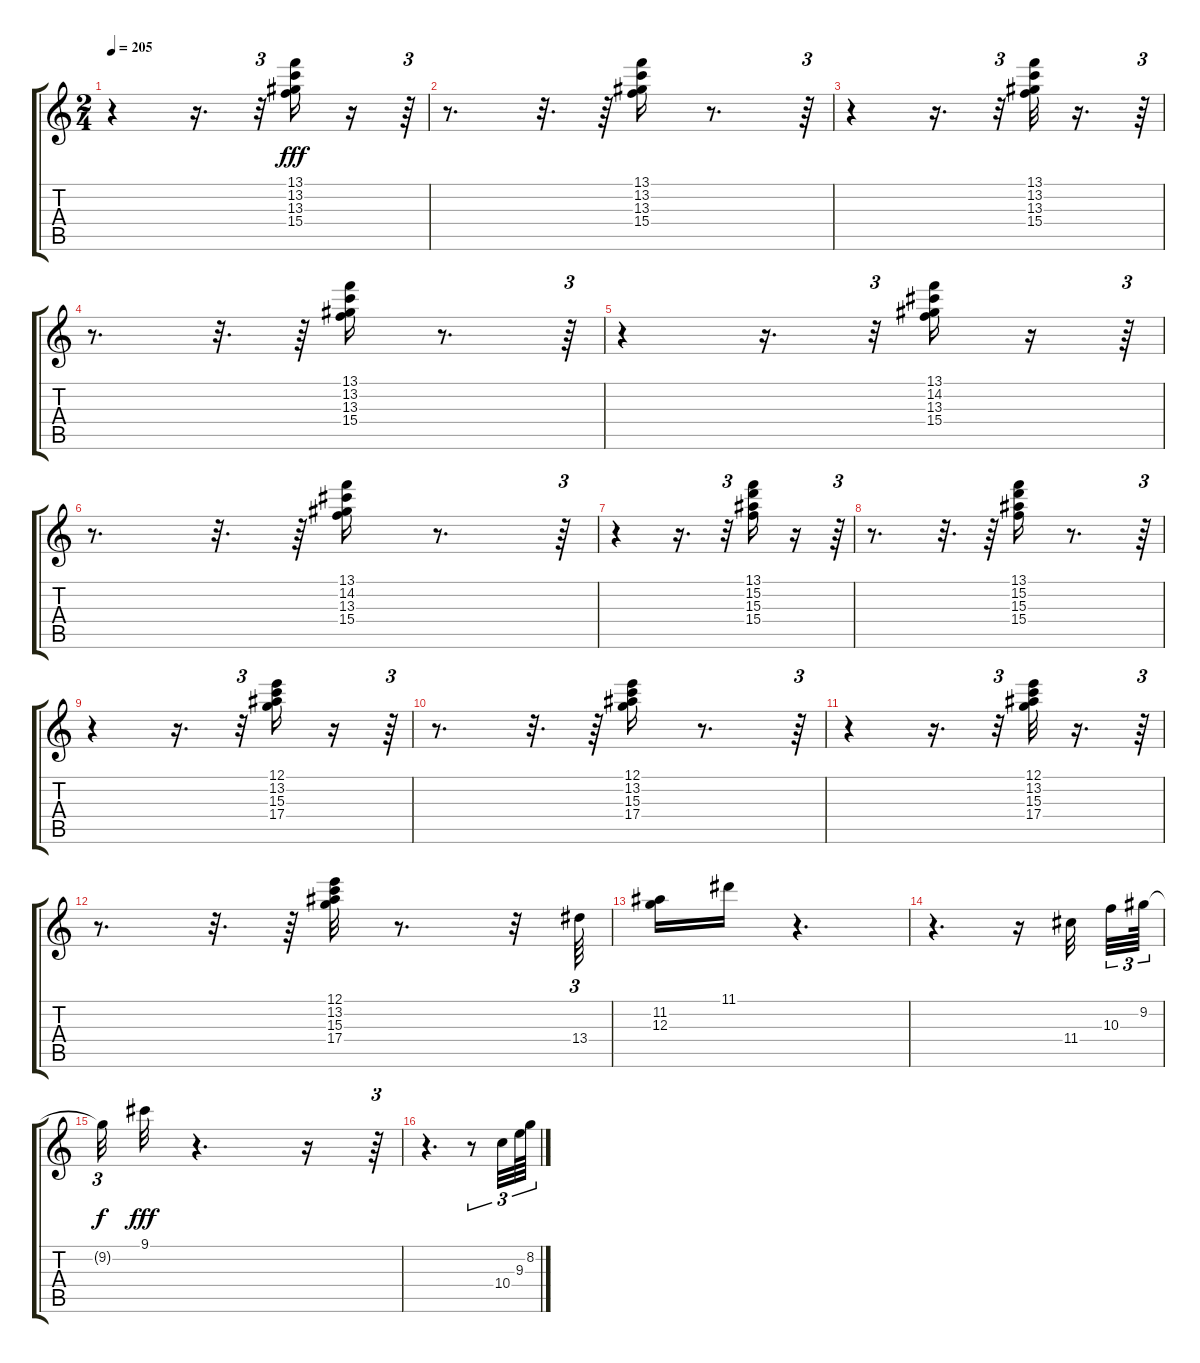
\track "" {instrument electricguitarjazz}
\staff {score tabs}
\tuning (E4 B3 G3 D3 A2 E2) {hide}
\ts (2 4)
\tempo 205
\clef g2
\ks c
r.4{dy fff} r.16{d} r.32{tu (3 2)} (13.1 13.2 13.3 15.4).16 r.16 r.64{tu (3 2)} |
r.8{d} r.32{d} r.64 (13.1 13.2 13.3 15.4).16 r.8{d} r.64{tu (3 2)} |
r.4 r.16{d} r.32{tu (3 2)} (13.1 13.2 13.3 15.4).32 r.16{d} r.64{tu (3 2)} |
r.8{d} r.32{d} r.64 (13.1 13.2 13.3 15.4).16 r.8{d} r.64{tu (3 2)} |
r.4 r.16{d} r.32{tu (3 2)} (13.1 14.2 13.3 15.4).16 r.16 r.64{tu (3 2)} |
r.8{d} r.32{d} r.64 (13.1 14.2 13.3 15.4).16 r.8{d} r.64{tu (3 2)} |
r.4 r.16{d} r.32{tu (3 2)} (13.1 15.2 15.3 15.4).16 r.16 r.64{tu (3 2)} |
r.8{d} r.32{d} r.64 (13.1 15.2 15.3 15.4).16 r.8{d} r.64{tu (3 2)} |
r.4 r.16{d} r.32{tu (3 2)} (12.1 13.2 15.3 17.4).16 r.16 r.64{tu (3 2)} |
r.8{d} r.32{d} r.64 (12.1 13.2 15.3 17.4).16 r.8{d} r.64{tu (3 2)} |
r.4 r.16{d} r.32{tu (3 2)} (12.1 13.2 15.3 17.4).32 r.16{d} r.64{tu (3 2)} |
r.8{d} r.32{d} r.64 (12.1 13.2 15.3 17.4).32 r.8{d} r.32 13.4.64{tu (3 2)} |
(11.2 12.3).16 11.1.16 r.4{d} |
r.4{d} r.16 11.4.32 10.3.32{tu (3 2)} 9.2.64{tu (3 2)} |
9.2{t}.32{tu (3 2) dy f} 9.1.32{dy fff} r.4{d} r.16 r.64{tu (3 2)} |
r.4{d} r.8{tu (3 2)} 10.4.32{tu (3 2)} 9.3.64{tu (3 2)} 8.2.64{tu (3 2)}
